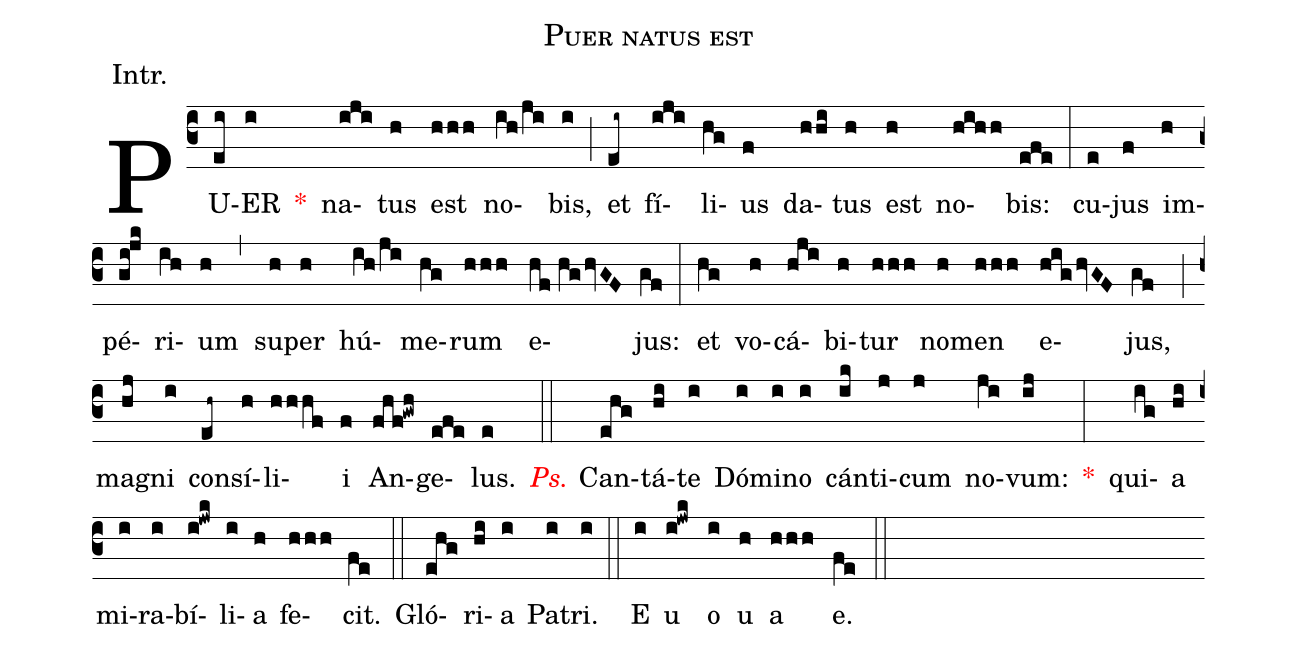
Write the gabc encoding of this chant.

name:Puer natus est;
annotation:Intr.;
mode:VII.;
office-part:Introit;
%%
(c3) PU(ei)ER(i) <v>\red{*}</v>() na(iji)tus(h) est(hhh) no(ih/ji)bis,(i) (;) et(ei~) fí(iji)li(hg)us(f) da(hhi)tus(h) est(h) no(hihh)bis:(efe) (:) cu(e)jus(f) im(h)pé(gi!jk)ri(ih)um(h) (,) su(h)per(h) hú(ih/ji)me(hg)rum(hhh) e(hf//hghvGF)jus:(gf) (:) et(hg) vo(h)cá(hji)bi(h)tur(hhh) no(h)men(hhh) e(highvGF)jus,(gf) (;) ma(hj)gni(i) con(eh~)sí(h)li(hhhf)i(f) An(fhf!gwh)ge(efe)lus.(e) (::) <v>\redit{Ps.}</v> Can(ehg)tá(hi)te(i) Dó(i)mi(i)no(i) cán(ik)ti(j)cum(j) no(ji)vum:(ij) <v>\red{*}</v>(:) qui(ig)a(hi) mi(i)ra(i)bí(i!jwk)li(i)a(h) fe(hhh)cit.(fe) (::) Gló(ehg)ri(hi)a(i) Pa(i)tri.(i) (::) E(i) u(i!jwk) o(i) u(h) a(hhh) e.(fe) (::)
